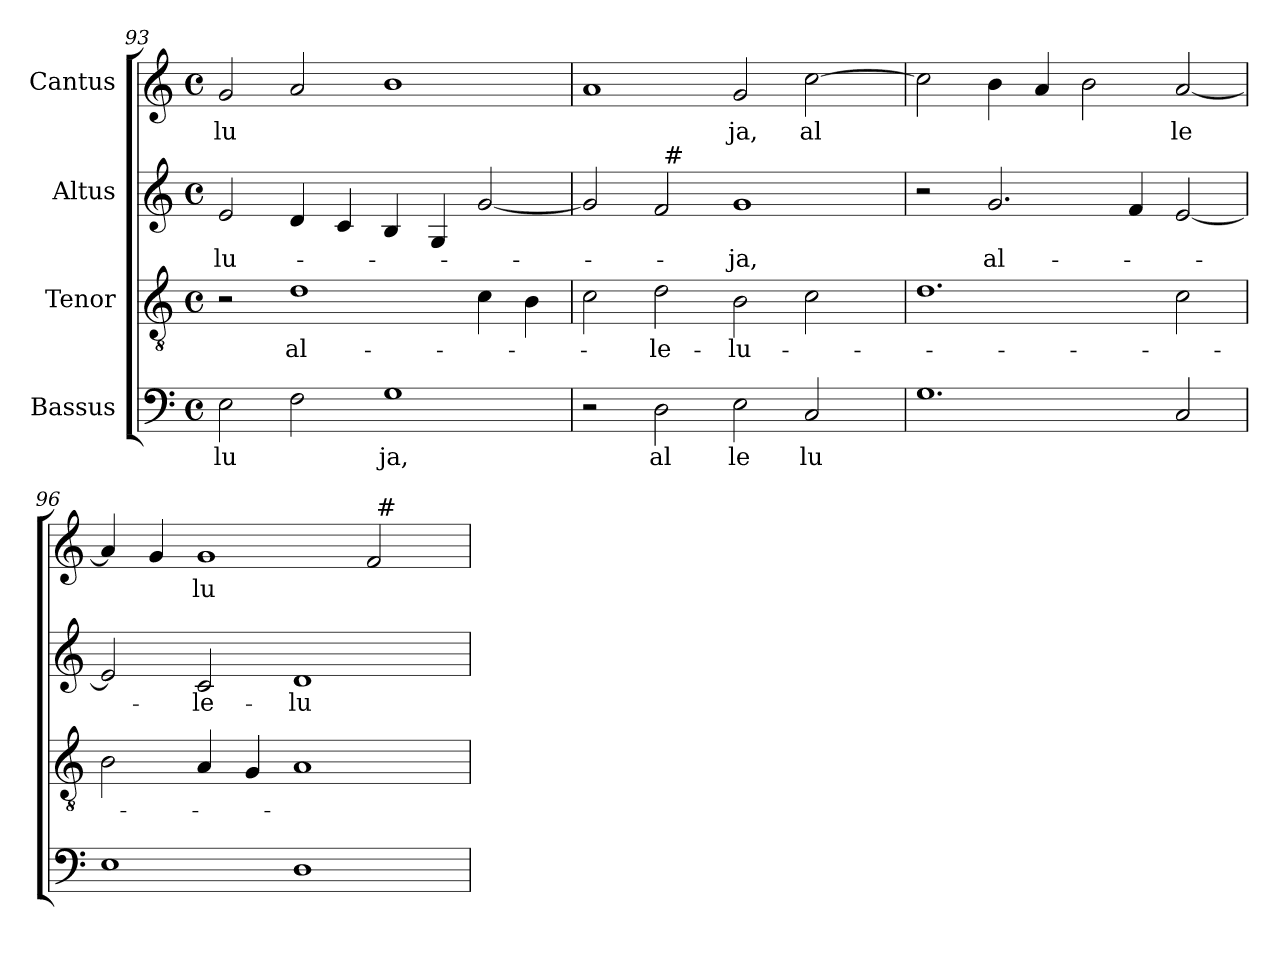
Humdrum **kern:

**kern	**text	**kern	**text	**kern	**text	**kern	**text
*part4	*part4	*part3	*part3	*part2	*part2	*part1	*part1
*staff4	*staff4	*staff3	*staff3	*staff2	*staff2	*staff1	*staff1
*I"Bassus	*	*I"Tenor	*	*I"Altus	*	*I"Cantus	*
*clefF4	*	*clefGv2	*	*clefG2	*	*clefG2	*
*M4/4	*	*M4/4	*	*M4/4	*	*M4/4	*
*met(c)	*	*met(c)	*	*met(c)	*	*met(c)	*
=93	=93	=93	=93	=93	=93	=93	=93
!	!LO:LY:b:cj	!	!	!	!LO:LY:b:cj	!	!LO:LY:b:cj
2E\	lu	2r	.	2e/	-lu-	2g/	lu
!	!	!	!LO:LY:b:cj	!	!	!	!
2F\	.	1d	al-	4d/	.	2a/	.
.	.	.	.	4c/	.	.	.
!	!LO:LY:b:cj	!	!	!	!	!	!
1G	ja,	.	.	4B/	.	1b	.
.	.	.	.	4G/	.	.	.
.	.	4c\	.	[<2g/	.	.	.
.	.	4B\	.	.	.	.	.
=94	=94	=94	=94	=94	=94	=94	=94
*	*	*	*	*^	*	*	*
2r	.	2c\	.	2g/]	2ryy	.	1a	.
!	!LO:LY:b:cj	!	!LO:LY:b:cj	!	!	!	!	!
2D\	al	2d\	-le-	2f/	64ryy	.	.	.
!	!	!	!	!	!LO:TX:a:t=#	!	!	!
.	.	.	.	.	1ryy	.	.	.
!	!LO:LY:b:cj	!	!LO:LY:b:cj	!	!	!LO:LY:b:cj	!	!LO:LY:b:cj
2E\	le	2B\	-lu-	1g	.	-ja,	2g/	ja,
!	!LO:LY:b:cj	!	!	!	!	!	!	!LO:LY:b:cj
2C/	lu	2c\	.	.	.	.	[>2cc\	al
.	.	.	.	.	4ryy	.	.	.
.	.	.	.	.	8...ryy	.	.	.
*	*	*	*	*v	*v	*	*	*
=95	=95	=95	=95	=95	=95	=95	=95
1.G	.	1.d	.	2r	.	2cc\]	.
!	!	!	!	!	!LO:LY:b:cj	!	!
.	.	.	.	2.g/	al-	4b\	.
.	.	.	.	.	.	4a/	.
.	.	.	.	.	.	2b\	.
.	.	.	.	4f/	.	.	.
!	!	!	!	!	!	!	!LO:LY:b:cj
2C/	.	2c\	.	[<2e/	.	[<2a/	le
=96	=96	=96	=96	=96	=96	=96	=96
*	*	*	*	*	*	*^	*
1E	.	2B\	.	2e/]	.	4a/]	1ryy	.
.	.	.	.	.	.	4g/	.	.
!	!	!	!	!	!LO:LY:b:cj	!	!	!LO:LY:b:cj
.	.	4A/	.	2c/	-le-	1g	.	lu
.	.	4G/	.	.	.	.	.	.
!	!	!	!	!	!LO:LY:b:cj	!	!	!
1D	.	1A	.	1d	-lu-	.	2ryy	.
.	.	.	.	.	.	2f/	64ryy	.
!	!	!	!	!	!	!	!LO:TX:a:t=#	!
.	.	.	.	.	.	.	4ryy	.
.	.	.	.	.	.	.	8...ryy	.
*	*	*	*	*	*	*v	*v	*
=	=	=	=	=	=	=	=
*-	*-	*-	*-	*-	*-	*-	*-
